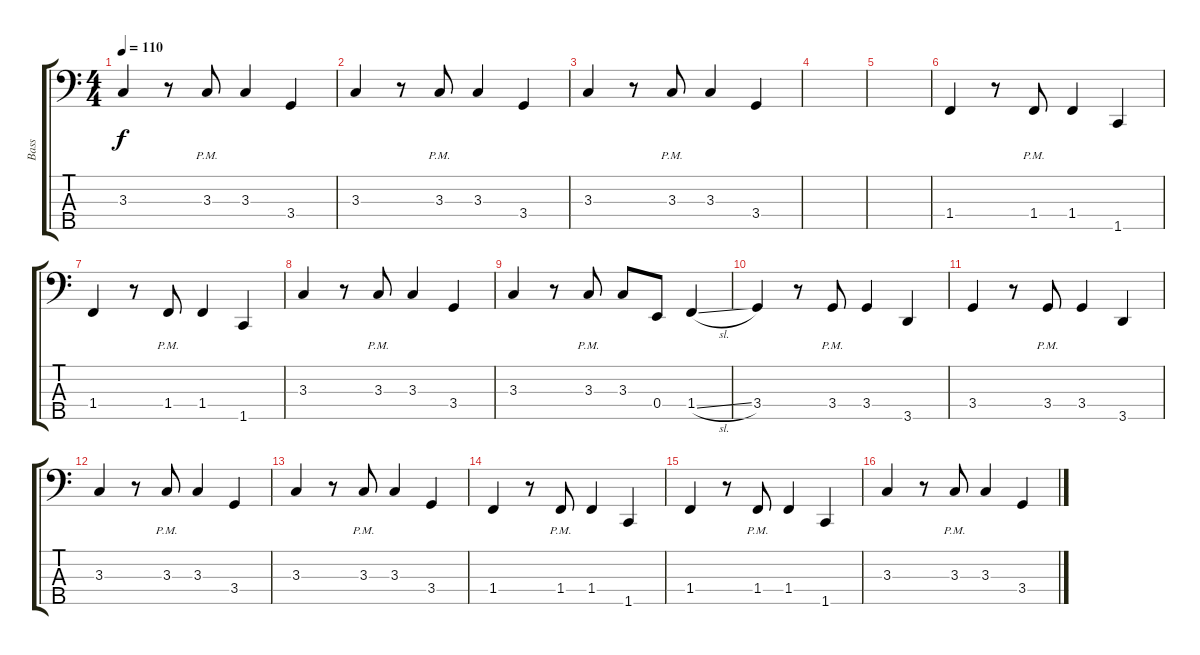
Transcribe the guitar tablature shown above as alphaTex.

\track ("Bass" "Bass") {instrument electricbassfinger}
\staff {score tabs}
\tuning (G2 D2 A1 E1 B0) {hide}
\ts (4 4)
\tempo 110
\clef f4
\ks c
3.3.4{dy f} r.8 3.3{pm}.8 3.3.4 3.4.4 |
3.3.4 r.8 3.3{pm}.8 3.3.4 3.4.4 |
3.3.4 r.8 3.3{pm}.8 3.3.4 3.4.4 |
|
|
1.4.4 r.8 1.4{pm}.8 1.4.4 1.5.4 |
1.4.4 r.8 1.4{pm}.8 1.4.4 1.5.4 |
3.3.4 r.8 3.3{pm}.8 3.3.4 3.4.4 |
3.3.4 r.8 3.3{pm}.8 3.3.8 0.4.8 1.4{sl}.4 |
3.4.4 r.8 3.4{pm}.8 3.4.4 3.5.4 |
3.4.4 r.8 3.4{pm}.8 3.4.4 3.5.4 |
3.3.4 r.8 3.3{pm}.8 3.3.4 3.4.4 |
3.3.4 r.8 3.3{pm}.8 3.3.4 3.4.4 |
1.4.4 r.8 1.4{pm}.8 1.4.4 1.5.4 |
1.4.4 r.8 1.4{pm}.8 1.4.4 1.5.4 |
3.3.4 r.8 3.3{pm}.8 3.3.4 3.4.4
